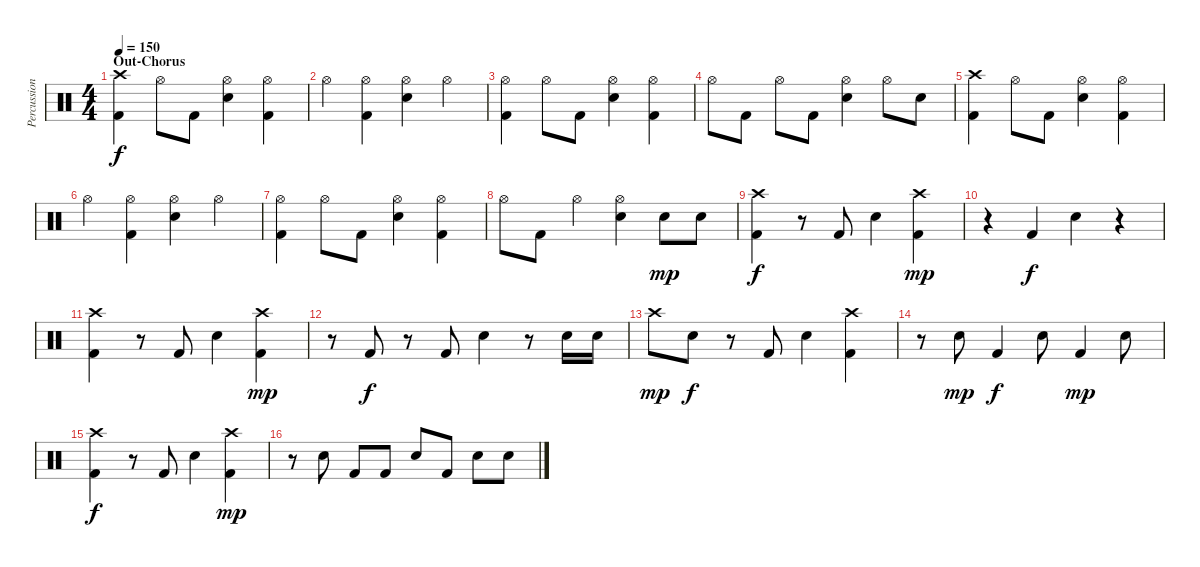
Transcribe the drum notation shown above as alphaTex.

\track ("Percussion" "Percussion") {instrument percussion}
\staff {score}
\articulation defaults
\ts (4 4)
\section ("" "Out-Chorus")
\tempo 150
\clef neutral
\ks c
("Crash high (hit)" "Kick (hit) 2").4{dy f} "Hi-Hat (open)".8 "Kick (hit) 2".8 ("Hi-Hat (open)" "Snare (hit) 2").4 ("Hi-Hat (open)" "Kick (hit) 2").4 |
"Hi-Hat (open)".4 ("Hi-Hat (open)" "Kick (hit) 2").4 ("Hi-Hat (open)" "Snare (hit) 2").4 "Hi-Hat (open)".4 |
("Hi-Hat (open)" "Kick (hit) 2").4 "Hi-Hat (open)".8 "Kick (hit) 2".8 ("Hi-Hat (open)" "Snare (hit) 2").4 ("Hi-Hat (open)" "Kick (hit) 2").4 |
"Hi-Hat (open)".8 "Kick (hit) 2".8 "Hi-Hat (open)".8 "Kick (hit) 2".8 ("Hi-Hat (open)" "Snare (hit) 2").4 "Hi-Hat (open)".8 "Snare (hit) 2".8 |
("Crash high (hit)" "Kick (hit) 2").4 "Hi-Hat (open)".8 "Kick (hit) 2".8 ("Hi-Hat (open)" "Snare (hit) 2").4 ("Hi-Hat (open)" "Kick (hit) 2").4 |
"Hi-Hat (open)".4 ("Hi-Hat (open)" "Kick (hit) 2").4 ("Hi-Hat (open)" "Snare (hit) 2").4 "Hi-Hat (open)".4 |
("Hi-Hat (open)" "Kick (hit) 2").4 "Hi-Hat (open)".8 "Kick (hit) 2".8 ("Hi-Hat (open)" "Snare (hit) 2").4 ("Hi-Hat (open)" "Kick (hit) 2").4 |
"Hi-Hat (open)".8 "Kick (hit) 2".8 "Hi-Hat (open)".4 ("Hi-Hat (open)" "Snare (hit) 2").4 "Snare (hit) 2".8{dy mp} "Snare (hit) 2".8 |
("Crash high (hit)" "Kick (hit) 2").4{dy f} r.8 "Kick (hit) 2".8 "Snare (hit) 2".4 ("Crash high (hit)" "Kick (hit) 2").4{dy mp} |
r.4 "Kick (hit) 2".4{dy f} "Snare (hit) 2".4 r.4 |
("Crash high (hit)" "Kick (hit) 2").4 r.8 "Kick (hit) 2".8 "Snare (hit) 2".4 ("Crash high (hit)" "Kick (hit) 2").4{dy mp} |
r.8 "Kick (hit) 2".8{dy f} r.8 "Kick (hit) 2".8 "Snare (hit) 2".4 r.8 "Snare (hit) 2".16 "Snare (hit) 2".16 |
"Crash high (hit)".8{dy mp} "Snare (hit) 2".8{dy f} r.8 "Kick (hit) 2".8 "Snare (hit) 2".4 ("Crash high (hit)" "Kick (hit) 2").4 |
r.8 "Snare (hit) 2".8{dy mp} "Kick (hit) 2".4{dy f} "Snare (hit) 2".8 "Kick (hit) 2".4{dy mp} "Snare (hit) 2".8 |
("Crash high (hit)" "Kick (hit) 2").4{dy f} r.8 "Kick (hit) 2".8 "Snare (hit) 2".4 ("Crash high (hit)" "Kick (hit) 2").4{dy mp} |
r.8 "Snare (hit) 2".8 "Kick (hit) 2".8 "Kick (hit) 2".8 "Snare (hit) 2".8 "Kick (hit) 2".8 "Snare (hit) 2".8 "Snare (hit) 2".8
